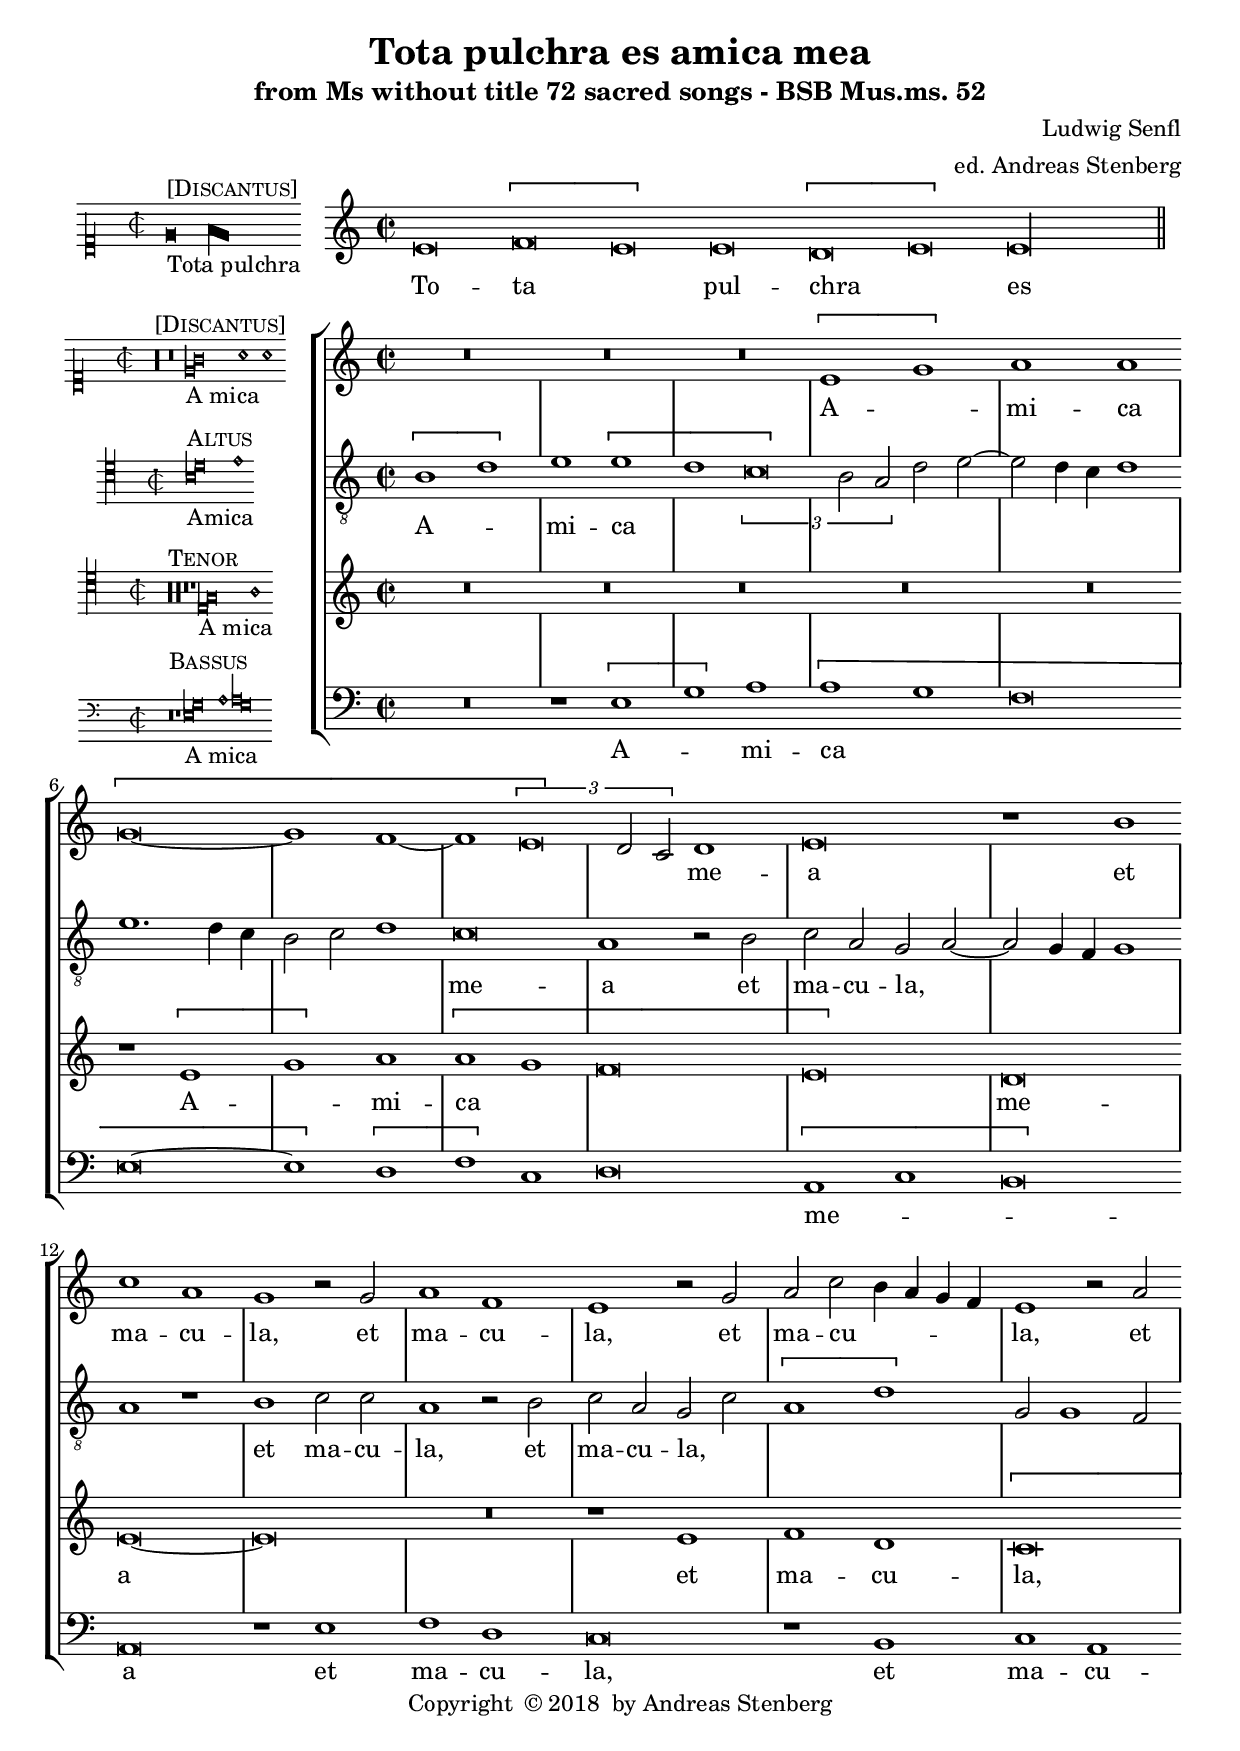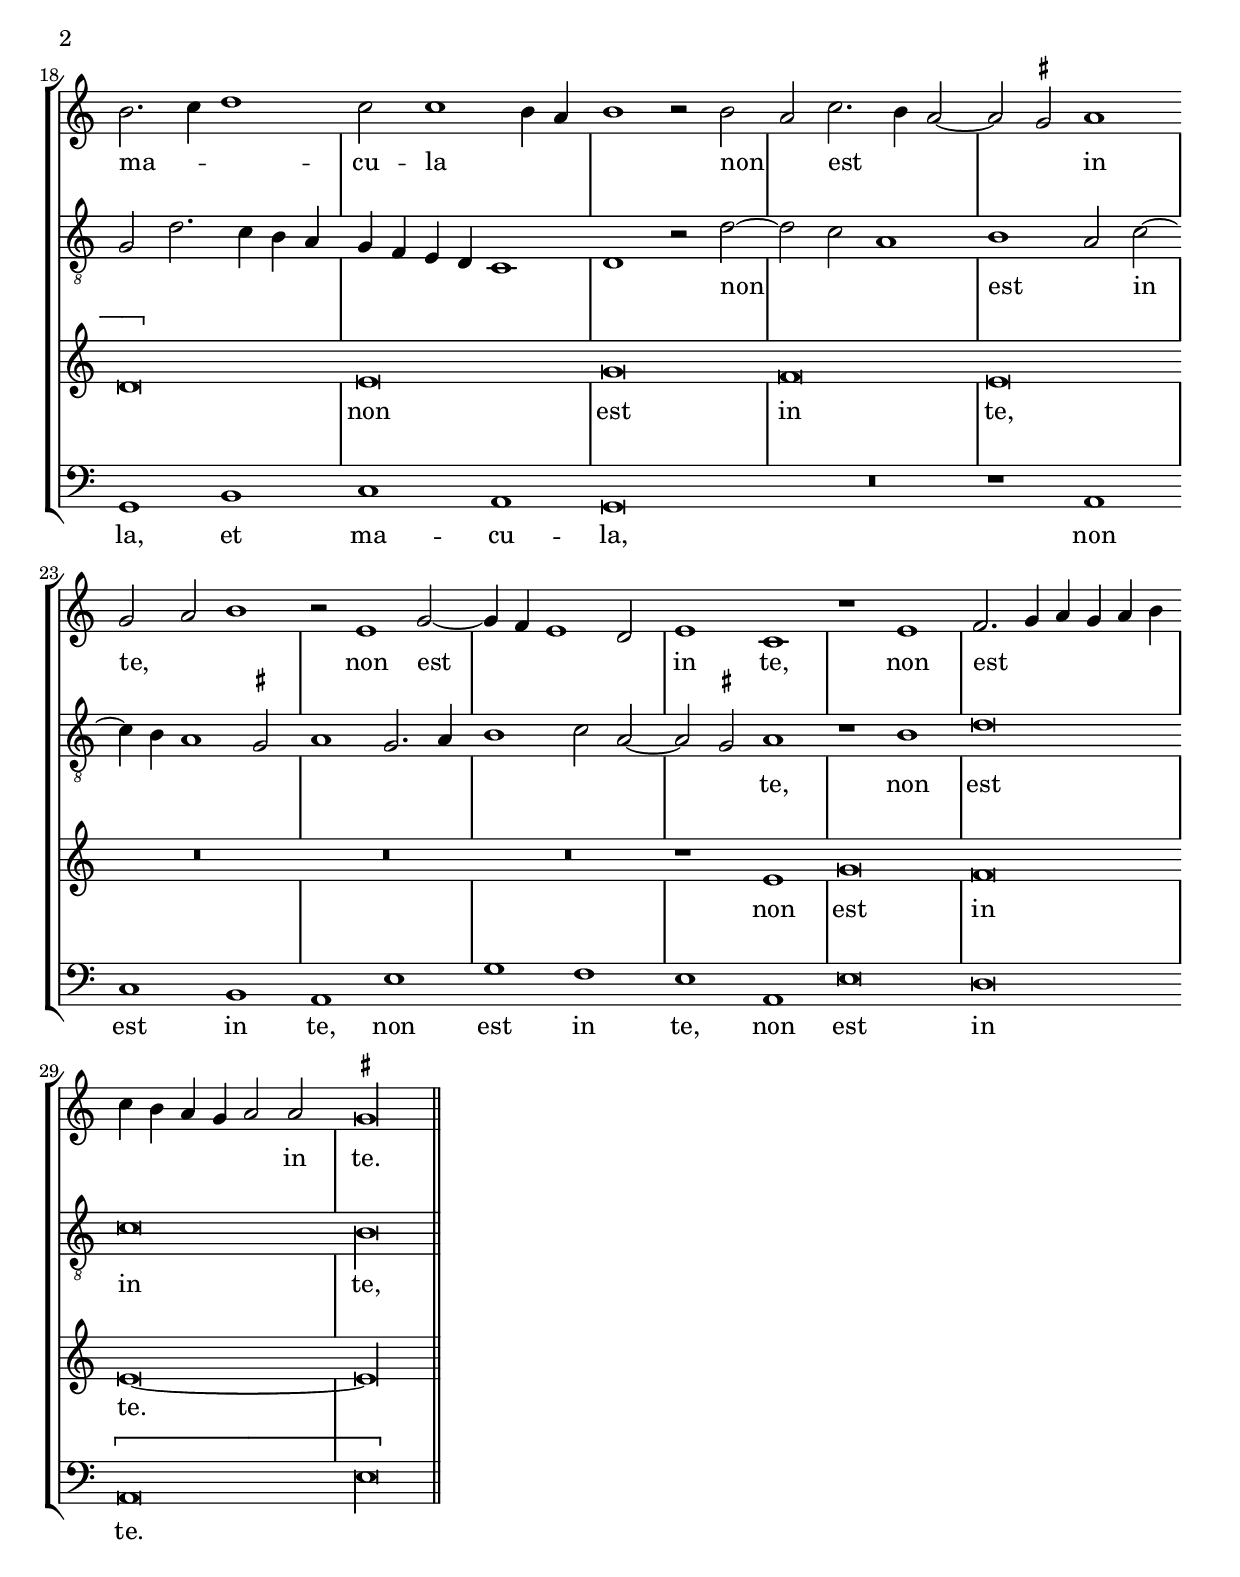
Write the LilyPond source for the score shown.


%%%%%%%%%%%%%%%%%%%%%%%%%%%%%%%%%%%%%%%%%%%%%%%%%%%%%%%%%%%%%%%%%%%
% This is a template based on the usual four part choir templater %
% where the voices have common lyrics at the the start but split  %
% to separate lyrics after a while.				  %
% This template is modyfied by AS from the one in the lilypond    %
% documentation.						  %
% This template is to be used for instance for fairly simple      %
% settings where the stanzas are set homophonicaly but twhere the %
% Chorus contains polyphony that require separate underlay for    %
% the different voices.						  %
%%%%%%%%%%%%%%%%%%%%%%%%%%%%%%%%%%%%%%%%%%%%%%%%%%%%%%%%%%%%%%%%%%%
\version "2.18.0"
\include "deutsch.ly"
ficta = \once \set suggestAccidentals =##t
\header {
  title = \markup {
    \center-column {
      "Tota pulchra es amica mea"
%      "Wann er zu nacht"
%      \vspace #0.5
    }
  }
  subtitle = "from Ms without title 72 sacred songs - BSB Mus.ms. 52"
  composer = "Ludwig Senfl"
  arranger = "ed. Andreas Stenberg"
  poet = ""
  meter =""
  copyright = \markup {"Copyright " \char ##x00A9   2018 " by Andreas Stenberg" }
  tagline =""
}
%% the intonation
globalInt = {
  \key c \major
}

sopIntMusic = \relative c' {

  \set Score.tempoHideNote = ##t
  \tempo \breve = 86
  \time 2/2
  \set Timing.measureLength = #(ly:make-moment 4/2)
  \override Staff.BarLine.transparent = ##t
 e\breve
 \[f\breve( e\breve)\]
 e\breve
 \[d\breve( e\breve)\]
 e\longa
 \revert Staff.BarLine.transparent
  \bar "||"
}
sopIntWords = \lyricmode {
  To -- ta pul -- chra es
}

incipitIntDiscantus = \markup {
  \score {
    {
      %      \set Staff.instrumentName = #"Tenor "
      \override NoteHead.style = #'blackpetrucci
      \override Rest.style = #'neomensural
      \override Staff.TimeSignature.style = #'mensural
      \cadenzaOn
      \clef "petrucci-c1"
      \key c \major
      \time 2/2

      e'\breve ^\markup { \smallCaps"[Discantus]"} _"Tota pulchra"
      \[f'\breve e'\breve\]
    }
    \layout {
      \context {
        \Voice
        \remove "Ligature_bracket_engraver"
        \consists "Mensural_ligature_engraver"
      }
      line-width = 4.5\cm
    }
  }
}


\score {
<<
      \new Staff = treble <<
        \set Staff.instrumentName = \incipitIntDiscantus
        \new Voice = "sopranos" {
          \set  Staff.midiInstrument ="choir aahs"
          %	\voiceOne
          << \globalInt \sopIntMusic >>
        }
      >>
      \new Lyrics = sopranos { s1 }


    \context Lyrics = sopranos \lyricsto sopranos \sopIntWords
  >>
  \layout {
    \context {
      \Score
      % no bars in staves
      %      \override BarLine.transparent = ##t

    }
    % the next three instructions keep the lyrics between the bar lines
    \context {
      \Lyrics
      \consists "Bar_engraver"
      \override BarLine.transparent = ##t
    }
    \context {
      \StaffGroup
      \consists "Separating_line_group_engraver"
    }
    \context {
      \Voice
      % no slurs
      \override Slur.transparent = ##t
      % Comment in the below "\remove" command to allow line
      % breaking also at those barlines where a note overlaps
      % into the next bar.  The command is commented out in this
      % short example score, but especially for large scores, you
      % will typically yield better line breaking and thus improve
      % overall spacing if you comment in the following command.
      %\remove "Forbid_line_break_engraver"
    }
    indent = 4.5\cm
  }

}

global = {
  \key c \major
}

sopMusic = \relative c' {

  \set Score.tempoHideNote = ##t
  \tempo 1 = 86
  \time 2/2
  \set Timing.measureLength = #(ly:make-moment 4/2)
  \override Staff.BarLine.transparent = ##t
 R\breve*3
 \[e1( g1)\]			%% end of first linein Ms.
 a1 a1(
 \[g\breve~
 g1 f1~
 f1 \tuplet 3/2 { e\breve\] d2 c2) } d1
 e\breve
 r1 h'1
 c1 a1				%% end of second line
 g1 r2 g2
 a1 f1
 e1 r2 g2			%% end of third line (last on first page)
 a2 c2( h4 a4 g4 f4)
 e1 r2 a2
 h2.( c4 d1)			%% end of fourth line (first on second page)
 c2 c1( h4 a4
 h1) r2 h2(
 a2) c2.( h4 a2~
 a2 \ficta gis2) a1			%% end of fourth line
 g2( a2 h1)
 r2 e,1 g2~(
 g4 f4 e1 d2)
 e1 c1
 r1 e1				%% end of fifth line
 f2.( g4 a4 g4 a4 h4
 c4 h4 a4 g4 a2) a2
 \cadenzaOn
 \ficta
 gis\longa
 \revert Staff.BarLine.transparent
  \bar "||"
}
sopWords = \lyricmode {
  A -- mi -- ca me -- a
  et ma -- cu -- la,
  et ma -- cu -- la,
  et ma -- cu -- la,
  et ma  -- cu -- la non est in te,
  non est in te,
  non est in te.
}
altoMusic = \relative c' {
  \clef "G_8"
  \override Staff.BarLine.transparent = ##t
  \[h1( d1)\]
  e1 \[e1(
  d1 \tuplet 3/2 {   c\breve\] h2 a2 }
  d2 					%% end of first line in Ms.
  e2~
  e2 d4 c4 d1
  e1. d4 c4
  h2 c2 d1)
  c\breve
  a1 r2 h2				%% end of second line
  c2 a2 g2( a2~
  a2 g4 f4 g1
  a1) r1
  h1 c2 c2				%% end of third  line
  a1 r2 h2
  c2 a2 g2( c2
  \[a1 d1\]
  g,2 g1 f2
  g2 d'2. c4 h4 a4
  g4 f4 e4 d4 c1			%% end of fourth line (first on second page.)
  d1) r2 d'2~(
  d2 c2 a1)
  h1( a2) c2~(
  c4 h4 a1 \ficta gis2
  a1 g2. a4				%% end of fifth line
  h1 c2 a2~
  a2 \ficta gis2) a1
  r1 h1
  d\breve
  c\breve
  \cadenzaOn
  h\longa
  \revert Staff.BarLine.transparent
}
altoWords = \lyricmode {
  A -- mi -- ca me -- a
  et ma -- cu -- la,
  et ma -- cu -- la,
  et ma -- cu -- la,
  non est in te,
  non est in te,
}
tenorMusic = \relative c' {
  \clef "G"
  \override Staff.BarLine.transparent = ##t
   R\breve*5
   r1 \[e1(
   g1)\] a1
   \[a1( g1
   f\breve
   e\breve)\]			%5 end of first line in Ms.
   d\breve
   e\breve~
   e\breve
   R\breve
   r1 e1			%% end of second line (last on first page.)
   f1 d1
   \[c\breve(
   d\breve)\]
   e\breve
   g\breve
   f\breve
   e\breve
   R\breve*3
   r1 e1
   g\breve
   f\breve
   e\breve~
   \cadenzaOn
   e\longa
 \revert Staff.BarLine.transparent
}
tenorWords = \lyricmode {
  A -- mi -- ca me -- a
  et ma -- cu -- la,
  non est in te,
  non est in te.
}
bassMusic = \relative c {
  \override Staff.BarLine.transparent = ##t
  R\breve
  r1 \[e1(
  g1)\] a1
  \[a1( g1
  f\breve
  e\breve~
  e1\] 				%% end of first line in Ms.
  \[d1
  f1\] c1
  d\breve)
  \[a1( c1
  h\breve)\]
  a\breve
  r1 e'1
  f1 d1
  c\breve			%% end of second line (last on first page)
  r1 h1
  c1 a1
  g1 h1
  c1 a1
  g\breve
  R\breve
  r1 a1				%% end of third line (first on second page)
  c1 h1
  a1 e'1
  g1 f1
  e1 a,1
  e'\breve
  d\breve
  \[a\breve
  \cadenzaOn
  e'\longa\]
  \revert Staff.BarLine.transparent
}
bassWords = \lyricmode {
  A -- mi -- ca me -- a
  et ma -- cu -- la,
  et ma -- cu -- la,
  et ma -- cu -- la,
  non est in te,
  non est in te,
  non est in te.
}
incipitDiscantus = \markup {
  \score {
    {
      %      \set Staff.instrumentName = #"Tenor "
      \override NoteHead.style = #'neomensural
      \override Rest.style = #'neomensural
      \override Staff.TimeSignature.style = #'mensural
      \cadenzaOn
      \clef "petrucci-c1"
      \key c \major
      \time 2/2

      r\longa*1/8 ^\markup { \smallCaps"[Discantus]"}
      r\breve
      \[e'1_"A mica" g'1\]
      a'1 a'1
    }
    \layout {
      \context {
        \Voice
        \remove "Ligature_bracket_engraver"
        \consists "Mensural_ligature_engraver"
      }
      line-width = 4.5\cm
    }
  }
}


incipitAltus = \markup {
  \score {
    {
      %      \set Staff.instrumentName = #"Tenor "
      \override NoteHead.style = #'neomensural
      \override Rest.style = #'neomensural
      \override Staff.TimeSignature.style = #'mensural
      \cadenzaOn
      \clef "petrucci-c4"
      \key c \major
      \time 2/2
      \[h1^\markup \smallCaps"Altus"_"Amica"
      d'1\]
      e'1
    }
    \layout {
      \context {
        \Voice
        \remove "Ligature_bracket_engraver"
        \consists "Mensural_ligature_engraver"
      }
      line-width = 4.5\cm
    }
  }
}


incipitTenor = \markup {
  \score {
    {
      %      \set Staff.instrumentName = #"Tenor "
      \override NoteHead.style = #'neomensural
      \override Rest.style = #'neomensural
      \override Staff.TimeSignature.style = #'mensural
      \cadenzaOn
      \clef "petrucci-c4"
      \key c \major
      \time 2/2
      r\maxima ^\markup \smallCaps"Tenor"
      r\breve
      r1 \[e1_"A mica" g1\] a1

    }
    \layout {
      \context {
        \Voice
        \remove "Ligature_bracket_engraver"
        \consists "Mensural_ligature_engraver"
      }
      line-width = 5.0\cm
    }
  }
}
#(append! supported-clefs '(("mensural-f3" . ("clefs.mensural.f" 0 0))))

incipitBassus = \markup {
  \score {
    {
      %      \set Staff.instrumentName = #"Tenor "
      \override NoteHead.style = #'neomensural
      \override Rest.style = #'neomensural
      \override Staff.TimeSignature.style = #'mensural
      \cadenzaOn
      \clef "mensural-f"
      \key c \major
      \time 2/2
      r\breve^\markup \smallCaps"Bassus"
      r1 \[e1_"A mica" g1\]
      a1 \[a1 g1\]
    }
    \layout {
      \context {
        \Voice
        \remove "Ligature_bracket_engraver"
        \consists "Mensural_ligature_engraver"
      }
      line-width = 4.5\cm
    }
  }
}


\score {
  <<
    \new StaffGroup \with {
      \override VerticalAxisGroup.staff-staff-spacing = #'((basic-distance . 12))
    } <<
      \new Staff = treble <<
        \set Staff.instrumentName = \incipitDiscantus
        \new Voice = "sopranos" {
          \set  Staff.midiInstrument ="choir aahs"
          %	\voiceOne
          << \global \sopMusic >>
        }
      >>
      \new Lyrics = sopranos { s1 }

      \new Staff = "medius" <<
        \set Staff.instrumentName = \incipitAltus

        \new Voice = "altos" {
          %	\voiceTwo
          \set  Staff.midiInstrument ="choir aahs"
          << \global \altoMusic >>
        }
      >>

      \new Lyrics = "altos" { s1 }
      \new Staff = tenors <<
        \set Staff.instrumentName = \incipitTenor

        \clef "treble"
        \new Voice = "tenors" {
          \set  Staff.midiInstrument ="choir aahs"
          %	\voiceOne
          << \global \tenorMusic >>
        }
      >>
      \new Lyrics = "tenors" { s1 }

      \new Staff ="basses" {
        \set Staff.instrumentName = \incipitBassus

        \new Voice = "basses" {
          \set  Staff.midiInstrument ="choir aahs"
          \clef "bass"
          %	\voiceTwo
          << \global \bassMusic >>
        }
      }
    >>
    \new Lyrics = basses { s1 }

    \context Lyrics = sopranos \lyricsto sopranos \sopWords
    \context Lyrics = altos \lyricsto altos \altoWords
    \context Lyrics = tenors \lyricsto tenors \tenorWords
    \context Lyrics = basses \lyricsto basses \bassWords
  >>
  \layout {
    \context {
      \Score
      % no bars in staves
      %      \override BarLine.transparent = ##t

    }
    % the next three instructions keep the lyrics between the bar lines
    \context {
      \Lyrics
      \consists "Bar_engraver"
      \override BarLine.transparent = ##t
    }
    \context {
      \StaffGroup
      \consists "Separating_line_group_engraver"
    }
    \context {
      \Voice
      % no slurs
      \override Slur.transparent = ##t
      % Comment in the below "\remove" command to allow line
      % breaking also at those barlines where a note overlaps
      % into the next bar.  The command is commented out in this
      % short example score, but especially for large scores, you
      % will typically yield better line breaking and thus improve
      % overall spacing if you comment in the following command.
      %\remove "Forbid_line_break_engraver"
    }
    indent = 4.5\cm
  }

}
\score {
  <<
    \new StaffGroup <<
      \new Staff = treble <<
        \set Staff.instrumentName = \incipitDiscantus
        \new Voice = "sopranos" {
          \set  Staff.midiInstrument ="choir aahs"
          %	\voiceOne
          << \global { \sopIntMusic \sopMusic } >>
        }
      >>
      \new Lyrics = sopranos { s1 }

      \new Staff = "medius" <<
        \set Staff.instrumentName = \incipitAltus

        \new Voice = "altos" {
          %	\voiceTwo
          \set  Staff.midiInstrument ="choir aahs"
          << \global { s\breve*8 \altoMusic } >>
        }
      >>

      \new Lyrics = "altos" { s1 }
      \new Staff = tenors <<
        \set Staff.instrumentName = \incipitTenor

        \clef "treble"
        \new Voice = "tenors" {
          \set  Staff.midiInstrument ="choir aahs"
          %	\voiceOne
          << \global {s\breve*8 \tenorMusic } >>
        }
      >>
      \new Lyrics = "tenors" { s1 }

      \new Staff ="basses" {
        \set Staff.instrumentName = \incipitBassus

        \new Voice = "basses" {
          \set  Staff.midiInstrument ="choir aahs"
          \clef "G_8"
          %	\voiceTwo
          << \global { s\breve*8 \bassMusic } >>
        }
      }
    >>
    \new Lyrics = basses { s1 }

    \context Lyrics = sopranos \lyricsto sopranos \sopWords
    \context Lyrics = altos \lyricsto altos \altoWords
    \context Lyrics = tenors \lyricsto tenors \tenorWords
    \context Lyrics = basses \lyricsto basses \bassWords
  >>
  \midi {}
}
\paper {
  ragged-bottom = ##t
  ragged-last-bottom = ##t
  ragged-last = ##t
}

%{
convert-ly.py (GNU LilyPond) 2.18.2  convert-ly.py: Processing `'...
Applying conversion: 2.15.7, 2.15.9, 2.15.10, 2.15.16, 2.15.17,
2.15.18, 2.15.19, 2.15.20, 2.15.25, 2.15.32, 2.15.39, 2.15.40,
2.15.42, 2.15.43, 2.16.0, 2.17.0, 2.17.4, 2.17.5, 2.17.6, 2.17.11,
2.17.14, 2.17.15, 2.17.18, 2.17.19, 2.17.20, 2.17.25, 2.17.27,
2.17.29, 2.17.97, 2.18.0
%}
